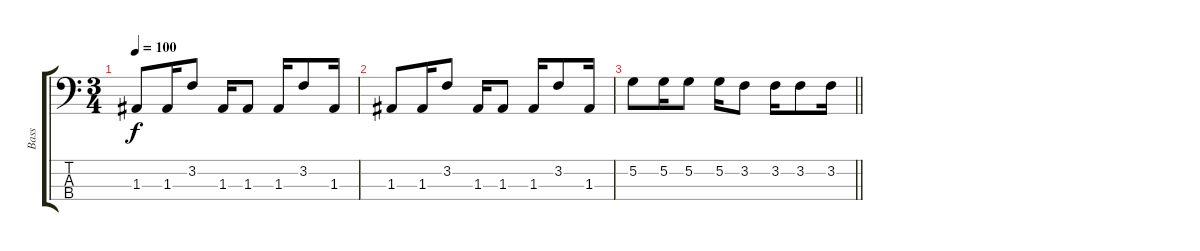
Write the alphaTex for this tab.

\track ("Bass" "Bass") {instrument electricbassfinger}
\staff {score tabs}
\tuning (G2 D2 A1 E1) {hide}
\ts (3 4)
\tempo 100
\clef f4
\ks c
1.3.8{dy f} 1.3.16 3.2.8 1.3.16 1.3.8 1.3.16 3.2.8 1.3.16 |
1.3.8 1.3.16 3.2.8 1.3.16 1.3.8 1.3.16 3.2.8 1.3.16 |
\barLineRight lightlight
5.2.8 5.2.16 5.2.8 5.2.16 3.2.8 3.2.16 3.2.8 3.2.16
